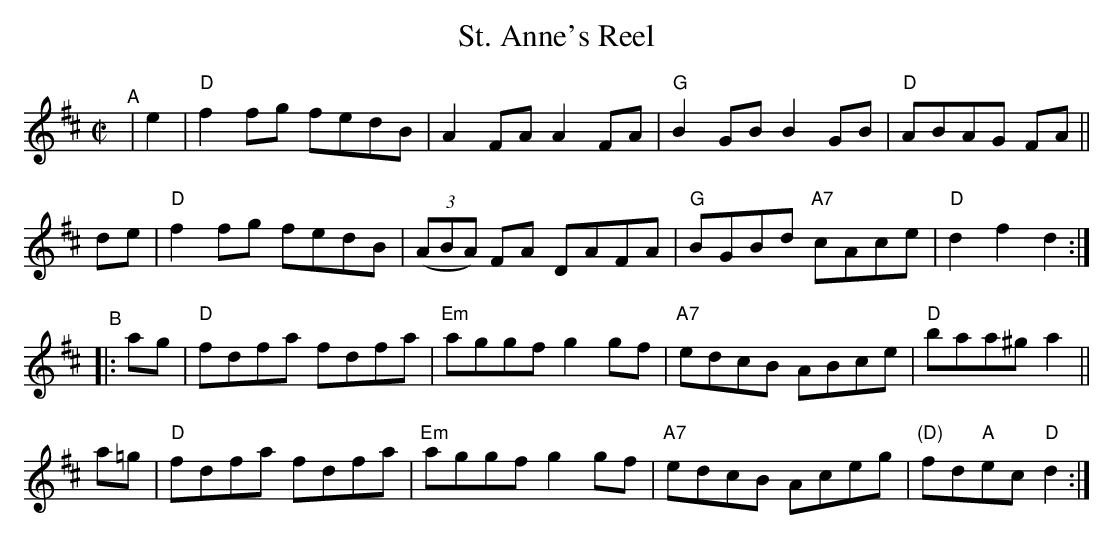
X:1
T: St. Anne's Reel
M: C|
L: 1/8
K: D
"^A"|\
e2 | "D"f2fg fedB | A2FA A2FA | "G"B2GB B2GB | "D"ABAG FA ||
de | "D"f2fg fedB | ((3ABA) FA DAFA | "G"BGBd "A7"cAce | "D"d2f2 d2 :|
"^B"|:\
ag  | "D"fdfa fdfa | "Em"aggf g2gf | "A7"edcB ABce | "D"baa^g a2 ||
a=g | "D"fdfa fdfa | "Em"aggf g2gf | "A7"edcB Aceg | "(D)"fd"A"ec "D"d2 :|
